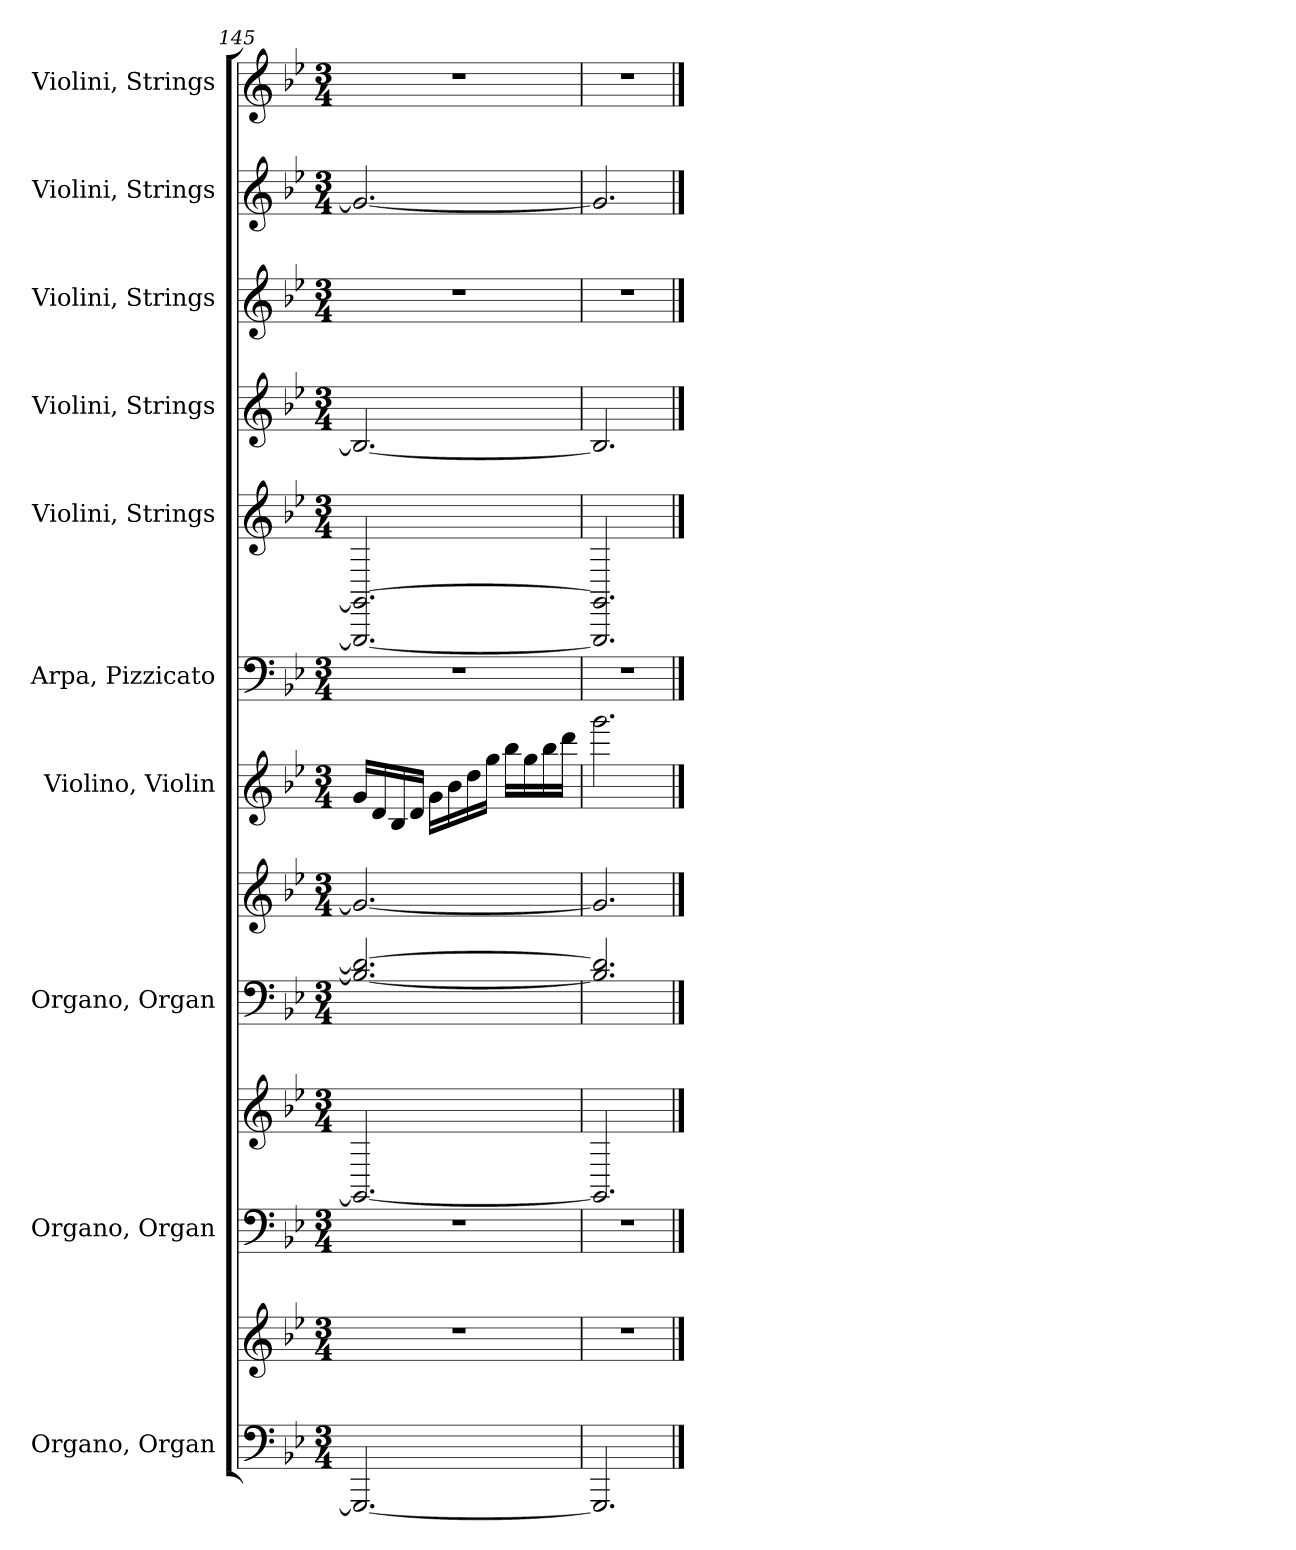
**kern	**kern	**kern	**kern	**kern	**kern	**kern	**kern	**kern	**kern	**kern	**kern	**kern
*part10	*part10	*part9	*part9	*part8	*part8	*part7	*part6	*part5	*part4	*part3	*part2	*part1
*staff13	*staff12	*staff11	*staff10	*staff9	*staff8	*staff7	*staff6	*staff5	*staff4	*staff3	*staff2	*staff1
*I"Organo, Organ	*	*I"Organo, Organ	*	*I"Organo, Organ	*	*I"Violino, Violin	*I"Arpa, Pizzicato	*I"Violini, Strings	*I"Violini, Strings	*I"Violini, Strings	*I"Violini, Strings	*I"Violini, Strings
*I'Org.	*	*I'Org.	*	*I'Org.	*	*I'Vln.	*I'Arp.	*I'Vl.	*I'Vl.	*I'Vl.	*I'Vl.	*I'Vl.
*clefF4	*clefG2	*clefF4	*clefG2	*clefF4	*clefG2	*clefG2	*clefF4	*clefG2	*clefG2	*clefG2	*clefG2	*clefG2
*k[b-e-]	*k[b-e-]	*k[b-e-]	*k[b-e-]	*k[b-e-]	*k[b-e-]	*k[b-e-]	*k[b-e-]	*k[b-e-]	*k[b-e-]	*k[b-e-]	*k[b-e-]	*k[b-e-]
*M3/4	*M3/4	*M3/4	*M3/4	*M3/4	*M3/4	*M3/4	*M3/4	*M3/4	*M3/4	*M3/4	*M3/4	*M3/4
=145	=145	=145	=145	=145	=145	=145	=145	=145	=145	=145	=145	=145
2.GGG/_	2.r	2.r	2.GG/_	2.B-/_ 2.d/_	2.g/_	16g/LL	2.r	2.GGG/_ 2.GG/_	2.B-/_	2.r	2.g/_	2.r
.	.	.	.	.	.	16d/	.	.	.	.	.	.
.	.	.	.	.	.	16B-/	.	.	.	.	.	.
.	.	.	.	.	.	16d/JJ	.	.	.	.	.	.
.	.	.	.	.	.	16g\LL	.	.	.	.	.	.
.	.	.	.	.	.	16b-\	.	.	.	.	.	.
.	.	.	.	.	.	16dd\	.	.	.	.	.	.
.	.	.	.	.	.	16gg\JJ	.	.	.	.	.	.
.	.	.	.	.	.	16bb-\LL	.	.	.	.	.	.
.	.	.	.	.	.	16gg\	.	.	.	.	.	.
.	.	.	.	.	.	16bb-\	.	.	.	.	.	.
.	.	.	.	.	.	16ddd\JJ	.	.	.	.	.	.
=146	=146	=146	=146	=146	=146	=146	=146	=146	=146	=146	=146	=146
2.GGG/]	2.r	2.r	2.GG/]	2.B-/] 2.d/]	2.g/]	2.ggg\	2.r	2.GGG/] 2.GG/]	2.B-/]	2.r	2.g/]	2.r
==	==	==	==	==	==	==	==	==	==	==	==	==
*-	*-	*-	*-	*-	*-	*-	*-	*-	*-	*-	*-	*-
